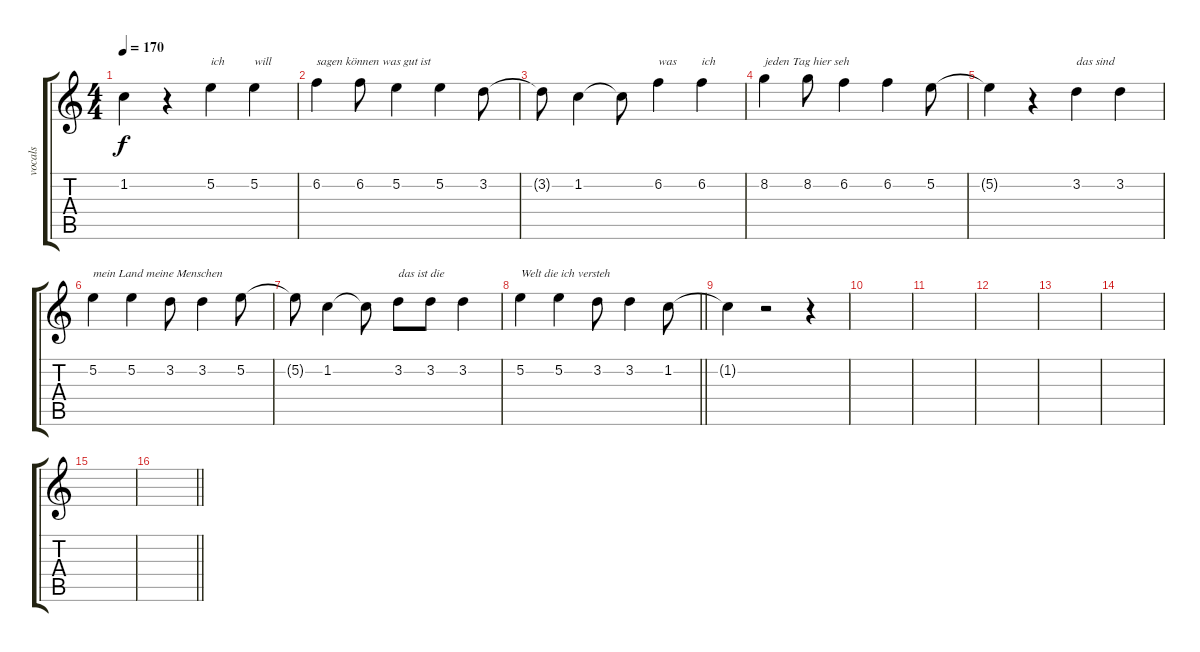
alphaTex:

\track ("vocals" "vocals") {instrument electricguitarjazz}
\staff {score tabs}
\tuning (E4 B3 G3 D3 A2 E2) {hide}
\ts (4 4)
\tempo 170
\clef g2
\ks c
1.2{t}.4{dy f} r.4 5.2.4{txt "ich"} 5.2.4{txt "will"} |
6.2.4{txt "sagen können was gut ist"} 6.2.8 5.2.4 5.2.4 3.2.8 |
3.2{t}.8 1.2.4 1.2{t}.8 6.2.4{txt "was "} 6.2.4{txt "ich"} |
8.2.4{txt "jeden Tag hier seh"} 8.2.8 6.2.4 6.2.4 5.2.8 |
5.2{t}.4 r.4 3.2.4{txt "das sind"} 3.2.4 |
5.2.4{txt "mein Land meine Menschen"} 5.2.4 3.2.8 3.2.4 5.2.8 |
5.2{t}.8 1.2.4 1.2{t}.8 3.2.8{txt "das ist die"} 3.2.8 3.2.4 |
\barLineRight lightlight
5.2.4{txt "Welt die ich versteh "} 5.2.4 3.2.8 3.2.4 1.2.8 |
1.2{t}.4 r.2 r.4 |
|
|
|
|
|
|
\barLineRight lightlight
